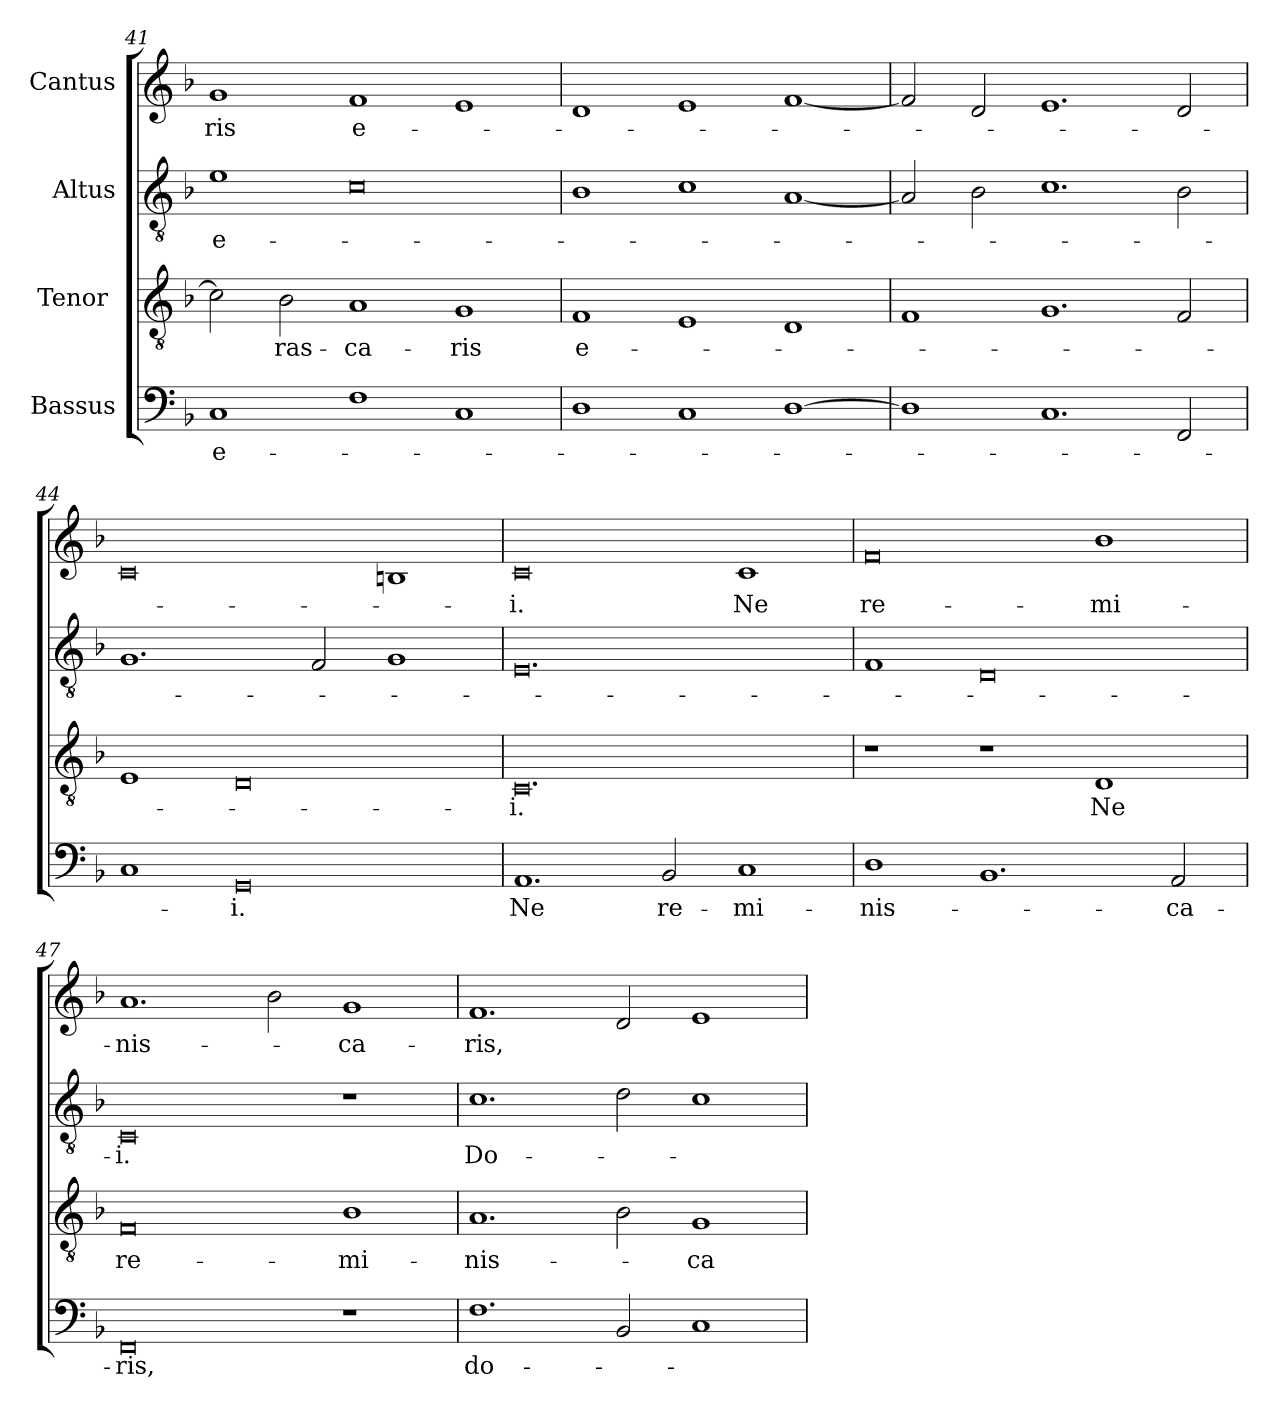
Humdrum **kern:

**kern	**text	**kern	**text	**kern	**text	**kern	**text
*part4	*part4	*part3	*part3	*part2	*part2	*part1	*part1
*staff4	*staff4	*staff3	*staff3	*staff2	*staff2	*staff1	*staff1
*I"Bassus	*	*I"Tenor 	*	*I"Altus	*	*I"Cantus	*
*clefF4	*	*clefGv2	*	*clefGv2	*	*clefG2	*
*k[b-]	*	*k[b-]	*	*k[b-]	*	*k[b-]	*
*F:	*	*F:	*	*F:	*	*F:	*
=41	=41	=41	=41	=41	=41	=41	=41
1C/	e-	2c\]	.	1e\	e-	1g/	-ris
.	.	2B-\	-ras-	.	.	.	.
1F\	.	1A/	-ca-	0c\	.	1f/	e-
1C/	.	1G/	-ris	.	.	1e/	.
=42	=42	=42	=42	=42	=42	=42	=42
1D\	.	1F/	e-	1B-\	.	1d/	.
1C/	.	1E/	.	1c\	.	1e/	.
[1D\	.	1D/	.	[1A/	.	[1f/	.
=43	=43	=43	=43	=43	=43	=43	=43
1D\]	.	1F/	.	2A/]	.	2f/]	.
.	.	.	.	2B-\	.	2d/	.
1.C/	.	1.G/	.	1.c\	.	1.e/	.
2FF/	.	2F/	.	2B-\	.	2d/	.
=44	=44	=44	=44	=44	=44	=44	=44
1C/	.	1E/	.	1.G/	.	0c/	.
0GG/	-i.	0D/	.	.	.	.	.
.	.	.	.	2F/	.	.	.
.	.	.	.	1G/	.	1Bn/	.
=45	=45	=45	=45	=45	=45	=45	=45
1.AA/	Ne	0.C/	-i.	0.E/	.	0c/	-i.
2BB-/	re-	.	.	.	.	.	.
1C/	-mi-	.	.	.	.	1c/	Ne
=46	=46	=46	=46	=46	=46	=46	=46
1D\	-nis-	1r	.	1F/	.	0f/	re-
1.BB-/	.	1r	.	0D/	.	.	.
.	.	1D/	Ne	.	.	1b-\	-mi-
2AA/	-ca-	.	.	.	.	.	.
!!LO:LB:g=z
=47	=47	=47	=47	=47	=47	=47	=47
0FF/	-ris,	0F/	re-	0C/	-i.	1.a/	-nis-
.	.	.	.	.	.	2b-\	.
1r	.	1B-\	-mi-	1r	.	1g/	-ca-
=48	=48	=48	=48	=48	=48	=48	=48
1.F\	do-	1.A/	-nis-	1.c\	Do-	1.f/	-ris,
2BB-/	.	2B-\	.	2d\	.	2d/	.
1C/	.	1G/	-ca-	1c\	.	1e/	.
=	=	=	=	=	=	=	=
*-	*-	*-	*-	*-	*-	*-	*-
